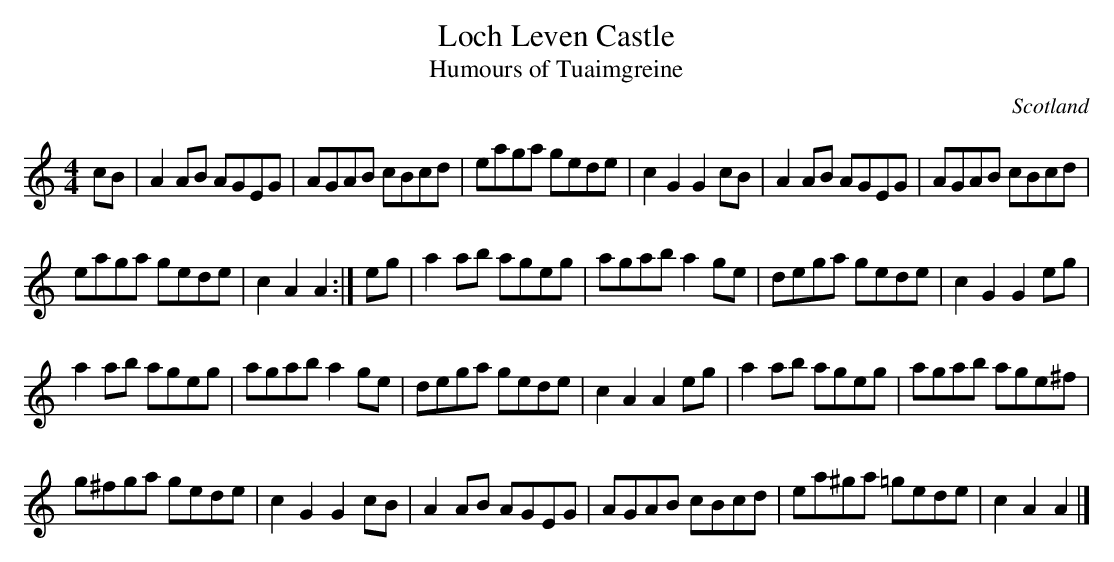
X:1
T:Loch Leven Castle
T:Humours of Tuaimgreine
O:Scotland
O:Ireland
M:4/4
K:Am
cB|\
A2AB AGEG|AGAB cBcd|eaga gede|c2G2 G2cB|\
A2AB AGEG|AGAB cBcd|
eaga gede|c2A2 A2:|\
eg|\
a2ab ageg|agab a2ge|dega gede|c2G2 G2eg|
a2ab ageg|agab a2ge|dega gede|c2A2 A2eg|\
a2ab ageg|agab age^f|
g^fga gede|c2G2 G2cB|\
A2AB AGEG|AGAB cBcd|ea^ga =gede|c2A2A2|]
